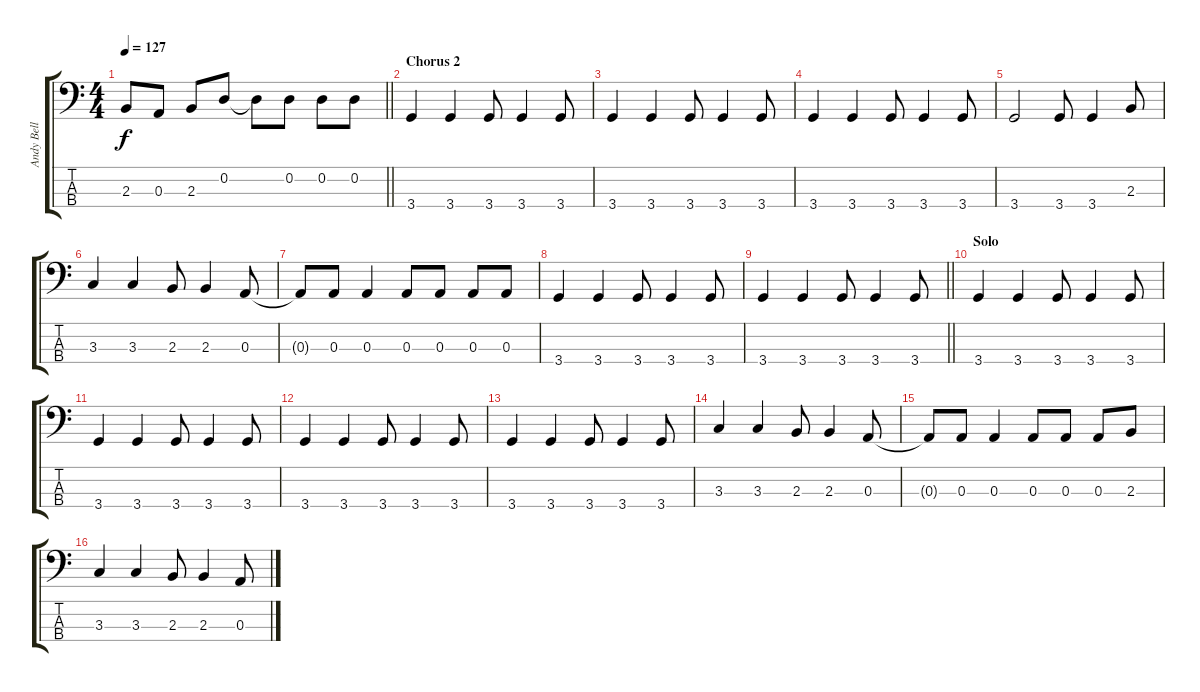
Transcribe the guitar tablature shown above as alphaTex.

\track ("Andy Bell (Bass)" "Andy Bell ") {instrument electricbasspick}
\staff {score tabs}
\tuning (G2 D2 A1 E1) {hide}
\ts (4 4)
\tempo 127
\clef f4
\barLineRight lightlight
\ks c
2.3.8{dy f} 0.3.8 2.3.8 0.2.8 0.2{t}.8 0.2.8 0.2.8 0.2.8 |
\section ("" "Chorus 2")
3.4.4 3.4.4 3.4.8 3.4.4 3.4.8 |
3.4.4 3.4.4 3.4.8 3.4.4 3.4.8 |
3.4.4 3.4.4 3.4.8 3.4.4 3.4.8 |
3.4.2 3.4.8 3.4.4 2.3.8 |
3.3.4 3.3.4 2.3.8 2.3.4 0.3.8 |
0.3{t}.8 0.3.8 0.3.4 0.3.8 0.3.8 0.3.8 0.3.8 |
3.4.4 3.4.4 3.4.8 3.4.4 3.4.8 |
\barLineRight lightlight
3.4.4 3.4.4 3.4.8 3.4.4 3.4.8 |
\section ("" "Solo")
3.4.4 3.4.4 3.4.8 3.4.4 3.4.8 |
3.4.4 3.4.4 3.4.8 3.4.4 3.4.8 |
3.4.4 3.4.4 3.4.8 3.4.4 3.4.8 |
3.4.4 3.4.4 3.4.8 3.4.4 3.4.8 |
3.3.4 3.3.4 2.3.8 2.3.4 0.3.8 |
0.3{t}.8 0.3.8 0.3.4 0.3.8 0.3.8 0.3.8 2.3.8 |
3.3.4 3.3.4 2.3.8 2.3.4 0.3.8
